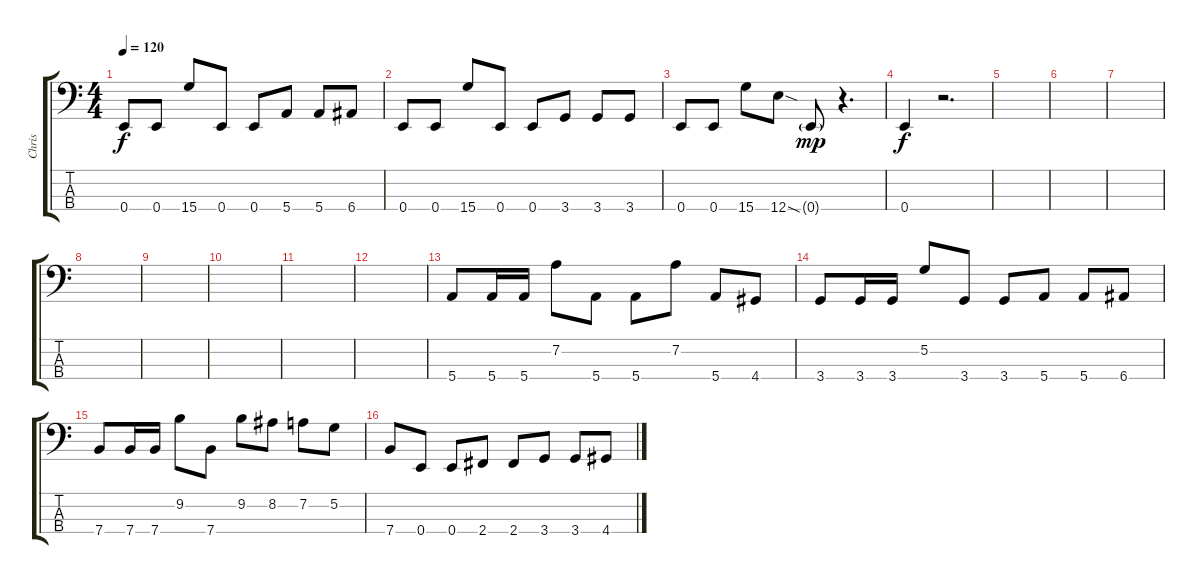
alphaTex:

\track ("Chris" "Chris") {instrument electricbassfinger}
\staff {score tabs}
\tuning (G2 D2 A1 E1) {hide}
\ts (4 4)
\tempo 120
\clef f4
\ks c
0.4.8{dy f} 0.4.8 15.4.8 0.4.8 0.4.8 5.4.8 5.4.8 6.4.8 |
0.4.8 0.4.8 15.4.8 0.4.8 0.4.8 3.4.8 3.4.8 3.4.8 |
0.4.8 0.4.8 15.4.8 12.4{sod}.8 0.4{g}.8{dy mp} r.4{d} |
0.4.4{dy f} r.2{d} |
|
|
|
|
|
|
|
|
5.4.8 5.4.16 5.4.16 7.2.8 5.4.8 5.4.8 7.2.8 5.4.8 4.4.8 |
3.4.8 3.4.16 3.4.16 5.2.8 3.4.8 3.4.8 5.4.8 5.4.8 6.4.8 |
7.4.8 7.4.16 7.4.16 9.2.8 7.4.8 9.2.8 8.2.8 7.2.8 5.2.8 |
7.4.8 0.4.8 0.4.8 2.4.8 2.4.8 3.4.8 3.4.8 4.4.8
